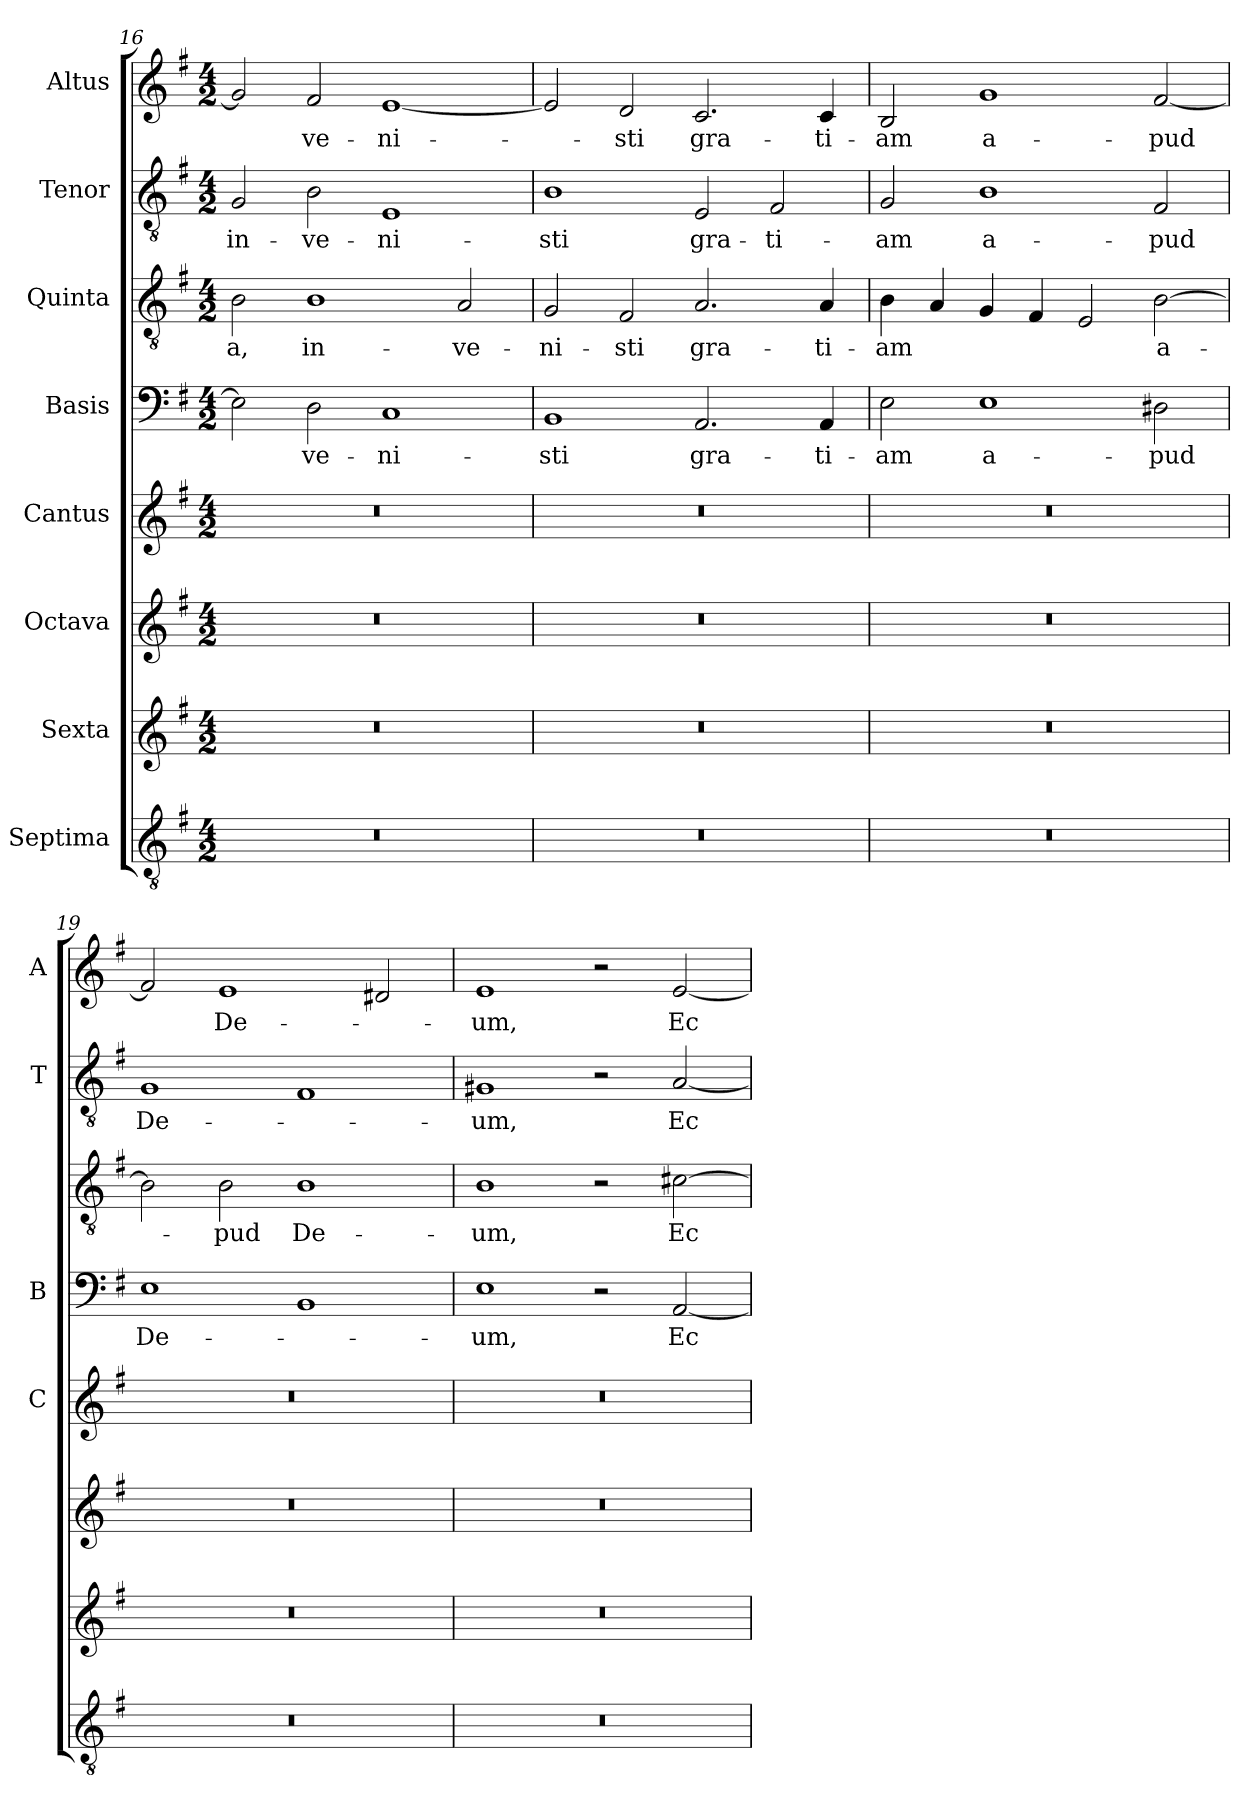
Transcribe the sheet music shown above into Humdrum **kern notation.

**kern	**kern	**kern	**kern	**kern	**text	**kern	**text	**kern	**text	**kern	**text
*part8	*part7	*part6	*part5	*part4	*part4	*part3	*part3	*part2	*part2	*part1	*part1
*staff8	*staff7	*staff6	*staff5	*staff4	*staff4	*staff3	*staff3	*staff2	*staff2	*staff1	*staff1
*I"Septima	*I"Sexta	*I"Octava	*I"Cantus	*I"Basis	*	*I"Quinta	*	*I"Tenor	*	*I"Altus	*
*	*	*	*I'C	*I'B	*	*	*	*I'T	*	*I'A	*
!!LO:PB:g=z
*clefGv2	*clefG2	*clefG2	*clefG2	*clefF4	*	*clefGv2	*	*clefGv2	*	*clefG2	*
*k[f#]	*k[f#]	*k[f#]	*k[f#]	*k[f#]	*	*k[f#]	*	*k[f#]	*	*k[f#]	*
*G:	*G:	*G:	*G:	*G:	*	*G:	*	*G:	*	*G:	*
*M4/2	*M4/2	*M4/2	*M4/2	*M4/2	*	*M4/2	*	*M4/2	*	*M4/2	*
=16	=16	=16	=16	=16	=16	=16	=16	=16	=16	=16	=16
!	!	!	!	!	!	!	!LO:LY:b	!	!LO:LY:b	!	!
0r	0r	0r	0r	2E\]	.	2B\	-a,	2G/	in-	2g/]	.
!	!	!	!	!	!LO:LY:b	!	!LO:LY:b	!	!LO:LY:b	!	!LO:LY:b
.	.	.	.	2D\	-ve-	1B	in-	2B\	-ve-	2f#/	-ve-
!	!	!	!	!	!LO:LY:b	!	!	!	!LO:LY:b	!	!LO:LY:b
.	.	.	.	1C	-ni-	.	.	1E	-ni-	[1e	-ni-
!	!	!	!	!	!	!	!LO:LY:b	!	!	!	!
.	.	.	.	.	.	2A/	-ve-	.	.	.	.
=17	=17	=17	=17	=17	=17	=17	=17	=17	=17	=17	=17
!	!	!	!	!	!LO:LY:b	!	!LO:LY:b	!	!LO:LY:b	!	!
0r	0r	0r	0r	1BB	-sti	2G/	-ni-	1B	-sti	2e/]	.
!	!	!	!	!	!	!	!LO:LY:b	!	!	!	!LO:LY:b
.	.	.	.	.	.	2F#/	-sti	.	.	2d/	-sti
!	!	!	!	!	!LO:LY:b	!	!LO:LY:b	!	!LO:LY:b	!	!LO:LY:b
.	.	.	.	2.AA/	gra-	2.A/	gra-	2E/	gra-	2.c/	gra-
!	!	!	!	!	!	!	!	!	!LO:LY:b	!	!
.	.	.	.	.	.	.	.	2F#/	-ti-	.	.
!	!	!	!	!	!LO:LY:b	!	!LO:LY:b	!	!	!	!LO:LY:b
.	.	.	.	4AA/	-ti-	4A/	-ti-	.	.	4c/	-ti-
=18	=18	=18	=18	=18	=18	=18	=18	=18	=18	=18	=18
!	!	!	!	!	!LO:LY:b	!	!LO:LY:b	!	!LO:LY:b	!	!LO:LY:b
0r	0r	0r	0r	2E\	-am	4B\	-am	2G/	-am	2B/	-am
.	.	.	.	.	.	4A/	.	.	.	.	.
!	!	!	!	!	!LO:LY:b	!	!	!	!LO:LY:b	!	!LO:LY:b
.	.	.	.	1E	a-	4G/	.	1B	a-	1g	a-
.	.	.	.	.	.	4F#/	.	.	.	.	.
.	.	.	.	.	.	2E/	.	.	.	.	.
!	!	!	!	!	!LO:LY:b	!	!LO:LY:b	!	!LO:LY:b	!	!LO:LY:b
.	.	.	.	2D#X\	-pud	[2B\	a-	2F#/	-pud	[2f#/	-pud
=19	=19	=19	=19	=19	=19	=19	=19	=19	=19	=19	=19
!	!	!	!	!	!LO:LY:b	!	!	!	!LO:LY:b	!	!
0r	0r	0r	0r	1E	De-	2B\]	.	1G	De-	2f#/]	.
!	!	!	!	!	!	!	!LO:LY:b	!	!	!	!LO:LY:b
.	.	.	.	.	.	2B\	-pud	.	.	1e	De-
!	!	!	!	!	!	!	!LO:LY:b	!	!	!	!
.	.	.	.	1BB	.	1B	De-	1F#	.	.	.
.	.	.	.	.	.	.	.	.	.	2d#X/	.
=20	=20	=20	=20	=20	=20	=20	=20	=20	=20	=20	=20
!	!	!	!	!	!LO:LY:b	!	!LO:LY:b	!	!LO:LY:b	!	!LO:LY:b
0r	0r	0r	0r	1E	-um,	1B	-um,	1G#X	-um,	1e	-um,
.	.	.	.	2r	.	2r	.	2r	.	2r	.
!	!	!	!	!	!LO:LY:b	!	!LO:LY:b	!	!LO:LY:b	!	!LO:LY:b
.	.	.	.	[2AA/	Ec-	[2c#X\	Ec-	[2A/	Ec-	[2e/	Ec-
=	=	=	=	=	=	=	=	=	=	=	=
*-	*-	*-	*-	*-	*-	*-	*-	*-	*-	*-	*-
